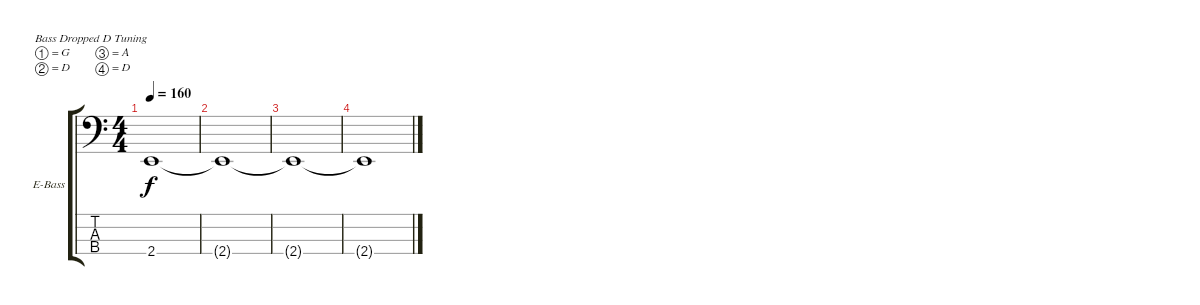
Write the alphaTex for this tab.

\bracketExtendMode groupsimilarinstruments
\firstSystemTrackNameOrientation horizontal
\otherSystemsTrackNameOrientation horizontal
\track ("Josh Woodard / Bass" "E-Bass") {instrument electricbasspick}
\staff {score tabs}
\tuning (G2 D2 A1 D1)
\ts (4 4)
\tempo 160
\clef f4
\ks c
2.4.1{dy f} |
2.4{t}.1 |
2.4{t}.1 |
2.4{t}.1
